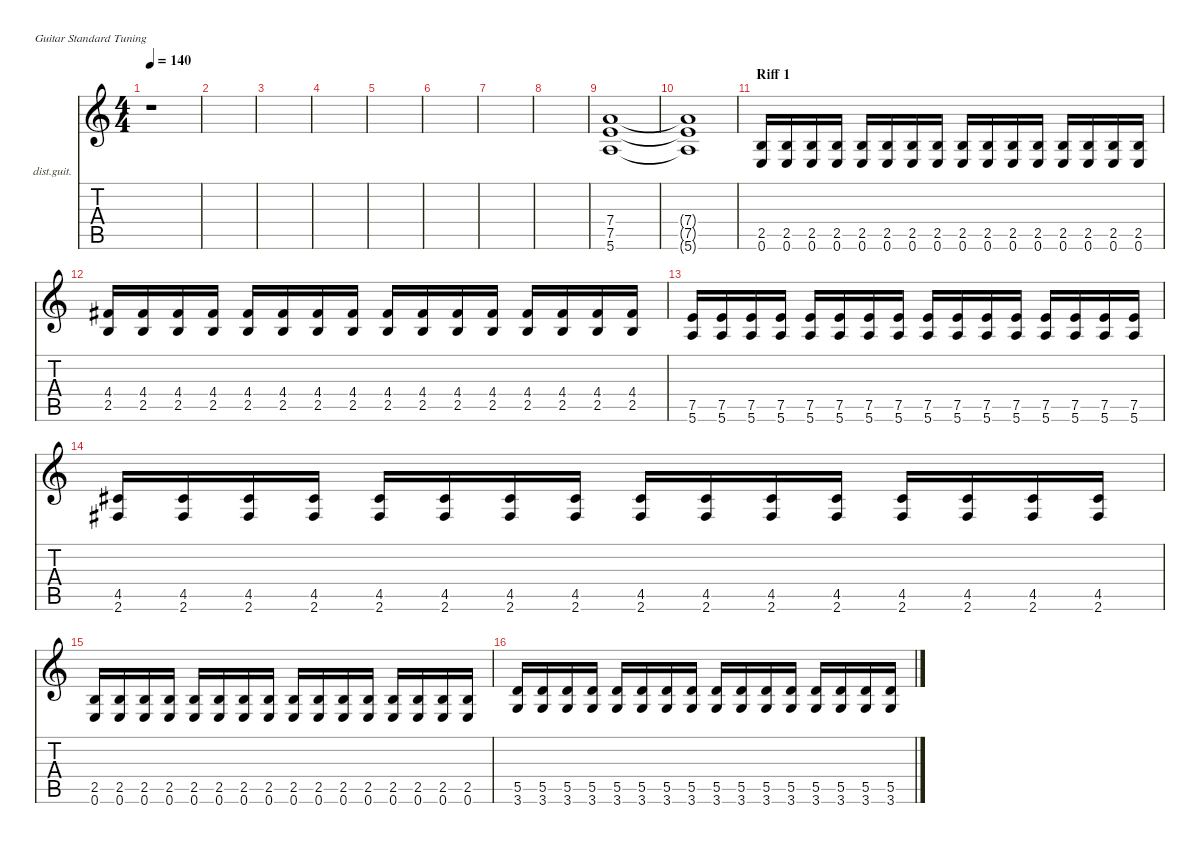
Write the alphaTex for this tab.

\defaultSystemsLayout 4
\hideDynamics
\bracketExtendMode nobrackets
\firstSystemTrackNameOrientation horizontal
\otherSystemsTrackNameOrientation horizontal
\track ("Rythm Guitar" "dist.guit.") {instrument distortionguitar}
\staff {score tabs}
\tuning (E4 B3 G3 D3 A2 E2)
\ts (4 4)
\beaming (8 2 2 2 2)
\tempo 140
\clef g2
\ks c
r.1{dy f instrument distortionguitar} |
|
|
|
|
|
|
|
(5.6 7.5 7.4).1 |
(5.6{t} 7.5{t} 7.4{t}).1 |
\section ("" "Riff 1")
(0.6 2.5).16{dy mf} (0.6 2.5).16 (0.6 2.5).16 (0.6 2.5).16 (0.6 2.5).16 (0.6 2.5).16 (0.6 2.5).16 (0.6 2.5).16 (0.6 2.5).16 (0.6 2.5).16 (0.6 2.5).16 (0.6 2.5).16 (0.6 2.5).16 (0.6 2.5).16 (0.6 2.5).16 (0.6 2.5).16 |
(2.5 4.4{acc #}).16 (2.5 4.4{acc #}).16 (2.5 4.4{acc #}).16 (2.5 4.4{acc #}).16 (2.5 4.4{acc #}).16 (2.5 4.4{acc #}).16 (2.5 4.4{acc #}).16 (2.5 4.4{acc #}).16 (2.5 4.4{acc #}).16 (2.5 4.4{acc #}).16 (2.5 4.4{acc #}).16 (2.5 4.4{acc #}).16 (2.5 4.4{acc #}).16 (2.5 4.4{acc #}).16 (2.5 4.4{acc #}).16 (2.5 4.4{acc #}).16 |
(5.6 7.5).16 (5.6 7.5).16 (5.6 7.5).16 (5.6 7.5).16 (5.6 7.5).16 (5.6 7.5).16 (5.6 7.5).16 (5.6 7.5).16 (5.6 7.5).16 (5.6 7.5).16 (5.6 7.5).16 (5.6 7.5).16 (5.6 7.5).16 (5.6 7.5).16 (5.6 7.5).16 (5.6 7.5).16 |
(2.6{acc #} 4.5{acc #}).16 (4.5{acc #} 2.6{acc #}).16 (4.5{acc #} 2.6{acc #}).16 (4.5{acc #} 2.6{acc #}).16 (4.5{acc #} 2.6{acc #}).16 (4.5{acc #} 2.6{acc #}).16 (4.5{acc #} 2.6{acc #}).16 (4.5{acc #} 2.6{acc #}).16 (2.6{acc #} 4.5{acc #}).16 (4.5{acc #} 2.6{acc #}).16 (4.5{acc #} 2.6{acc #}).16 (4.5{acc #} 2.6{acc #}).16 (4.5{acc #} 2.6{acc #}).16 (4.5{acc #} 2.6{acc #}).16 (4.5{acc #} 2.6{acc #}).16 (4.5{acc #} 2.6{acc #}).16 |
(0.6 2.5).16 (0.6 2.5).16 (0.6 2.5).16 (0.6 2.5).16 (0.6 2.5).16 (0.6 2.5).16 (0.6 2.5).16 (0.6 2.5).16 (0.6 2.5).16 (0.6 2.5).16 (0.6 2.5).16 (0.6 2.5).16 (0.6 2.5).16 (0.6 2.5).16 (0.6 2.5).16 (0.6 2.5).16 |
(3.6 5.5).16 (3.6 5.5).16 (3.6 5.5).16 (3.6 5.5).16 (3.6 5.5).16 (3.6 5.5).16 (3.6 5.5).16 (5.5 3.6).16 (3.6 5.5).16 (3.6 5.5).16 (3.6 5.5).16 (3.6 5.5).16 (3.6 5.5).16 (3.6 5.5).16 (3.6 5.5).16 (5.5 3.6).16
